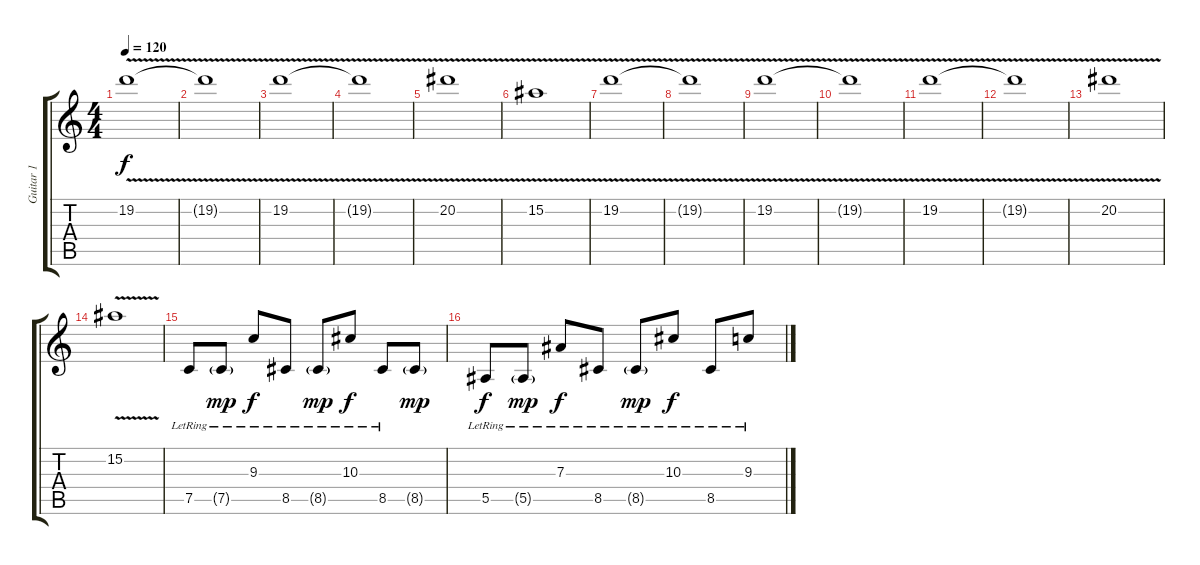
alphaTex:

\track ("Guitar 1" "Guitar 1") {instrument distortionguitar}
\staff {score tabs}
\tuning (C4 G3 Eb3 Bb2 F2 C2) {hide}
\ts (4 4)
\tempo 120
\clef g2
\ks c
19.2{v}.1{dy f} |
19.2{t}.1 |
19.2{v}.1 |
19.2{t}.1 |
20.2{v}.1 |
15.2{v}.1 |
19.2{v}.1 |
19.2{t}.1 |
19.2{v}.1 |
19.2{t}.1 |
19.2{v}.1 |
19.2{t}.1 |
20.2{v}.1 |
15.2{v}.1 |
\section ("" "")
7.5{lr}.8{volume 16 instrument electricguitarclean} 7.5{g lr}.8{dy mp} 9.3{lr}.8{dy f} 8.5{lr}.8 8.5{g lr}.8{dy mp} 10.3{lr}.8{dy f} 8.5{lr}.8 8.5{g}.8{dy mp} |
5.5{lr}.8{dy f} 5.5{g lr}.8{dy mp} 7.3{lr}.8{dy f} 8.5{lr}.8 8.5{g lr}.8{dy mp} 10.3{lr}.8{dy f} 8.5{lr}.8 9.3{lr}.8
